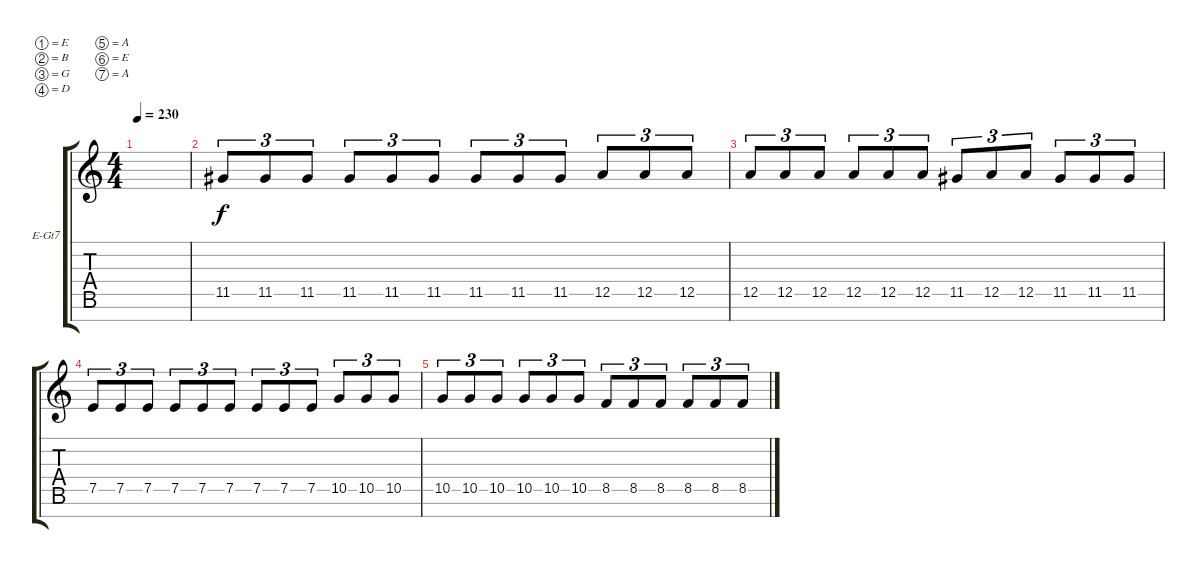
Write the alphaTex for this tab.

\defaultSystemsLayout 4
\bracketExtendMode groupsimilarinstruments
\firstSystemTrackNameOrientation horizontal
\otherSystemsTrackNameOrientation horizontal
\track ("Electric Guitar" "E-Gt7") {instrument distortionguitar}
\staff {score tabs}
\tuning (E4 B3 G3 D3 A2 E2 A1)
\ts (4 4)
\tempo 230
\clef g2
\ks c
|
11.5.8{tu (3 2)} 11.5.8{tu (3 2)} 11.5.8{tu (3 2)} 11.5.8{tu (3 2)} 11.5.8{tu (3 2)} 11.5.8{tu (3 2)} 11.5.8{tu (3 2)} 11.5.8{tu (3 2)} 11.5.8{tu (3 2)} 12.5.8{tu (3 2)} 12.5.8{tu (3 2)} 12.5.8{tu (3 2)} |
12.5.8{tu (3 2)} 12.5.8{tu (3 2)} 12.5.8{tu (3 2)} 12.5.8{tu (3 2)} 12.5.8{tu (3 2)} 12.5.8{tu (3 2)} 11.5.8{tu (3 2)} 12.5.8{tu (3 2)} 12.5.8{tu (3 2)} 11.5.8{tu (3 2)} 11.5.8{tu (3 2)} 11.5.8{tu (3 2)} |
7.5.8{tu (3 2)} 7.5.8{tu (3 2)} 7.5.8{tu (3 2)} 7.5.8{tu (3 2)} 7.5.8{tu (3 2)} 7.5.8{tu (3 2)} 7.5.8{tu (3 2)} 7.5.8{tu (3 2)} 7.5.8{tu (3 2)} 10.5.8{tu (3 2)} 10.5.8{tu (3 2)} 10.5.8{tu (3 2)} |
10.5.8{tu (3 2)} 10.5.8{tu (3 2)} 10.5.8{tu (3 2)} 10.5.8{tu (3 2)} 10.5.8{tu (3 2)} 10.5.8{tu (3 2)} 8.5.8{tu (3 2)} 8.5.8{tu (3 2)} 8.5.8{tu (3 2)} 8.5.8{tu (3 2)} 8.5.8{tu (3 2)} 8.5.8{tu (3 2)}
